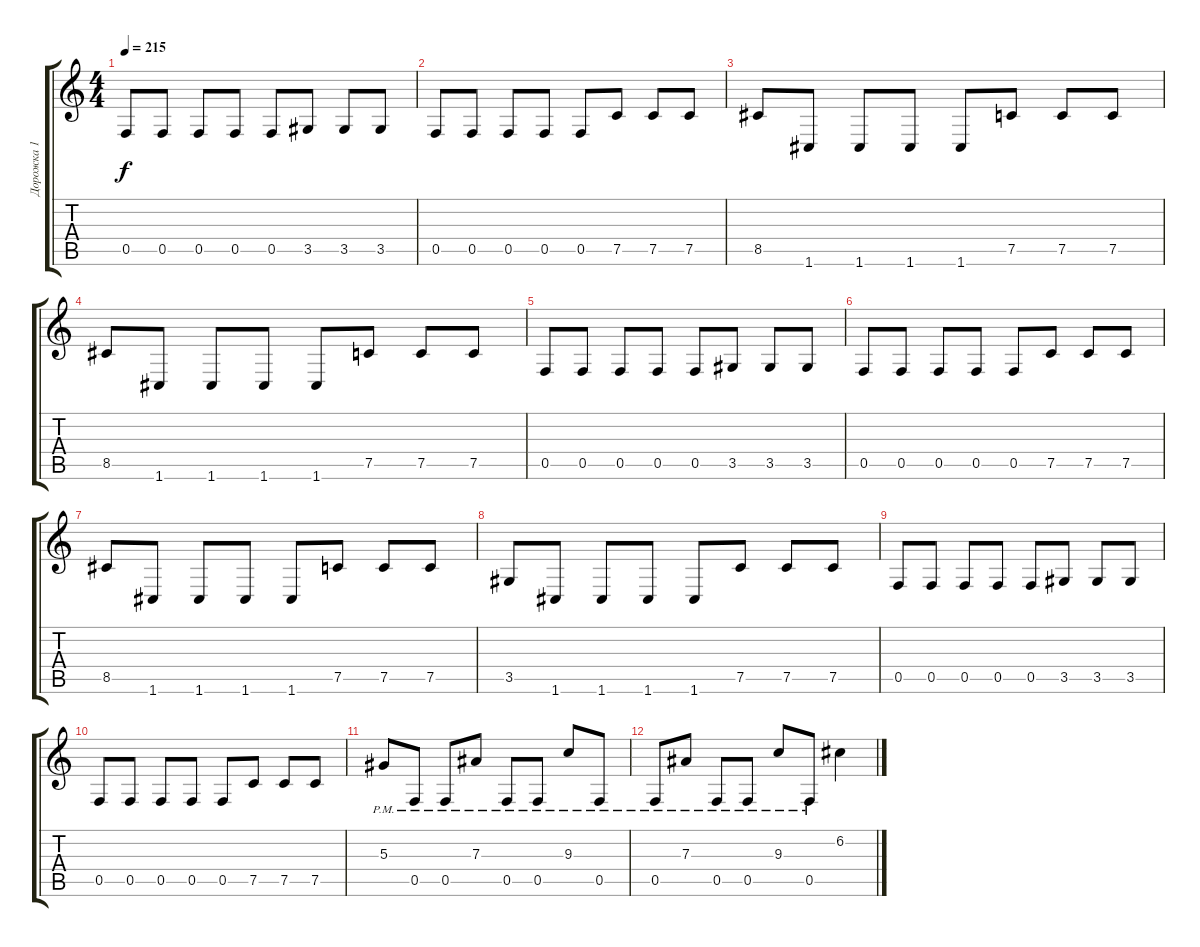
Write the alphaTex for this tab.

\track ("Дорожка 1" "Дорожка 1") {instrument distortionguitar}
\staff {score tabs}
\tuning (C4 G3 Eb3 Bb2 F2 C2) {hide}
\ts (4 4)
\tempo 215
\clef g2
\ks c
0.5.8{dy f} 0.5.8 0.5.8 0.5.8 0.5.8 3.5.8 3.5.8 3.5.8 |
0.5.8 0.5.8 0.5.8 0.5.8 0.5.8 7.5.8 7.5.8 7.5.8 |
8.5.8 1.6.8 1.6.8 1.6.8 1.6.8 7.5.8 7.5.8 7.5.8 |
8.5.8 1.6.8 1.6.8 1.6.8 1.6.8 7.5.8 7.5.8 7.5.8 |
0.5.8 0.5.8 0.5.8 0.5.8 0.5.8 3.5.8 3.5.8 3.5.8 |
0.5.8 0.5.8 0.5.8 0.5.8 0.5.8 7.5.8 7.5.8 7.5.8 |
8.5.8 1.6.8 1.6.8 1.6.8 1.6.8 7.5.8 7.5.8 7.5.8 |
3.5.8 1.6.8 1.6.8 1.6.8 1.6.8 7.5.8 7.5.8 7.5.8 |
0.5.8 0.5.8 0.5.8 0.5.8 0.5.8 3.5.8 3.5.8 3.5.8 |
0.5.8 0.5.8 0.5.8 0.5.8 0.5.8 7.5.8 7.5.8 7.5.8 |
5.3{pm}.8 0.5{pm}.8 0.5{pm}.8 7.3{pm}.8 0.5{pm}.8 0.5{pm}.8 9.3{pm}.8 0.5{pm}.8 |
0.5{pm}.8 7.3{pm}.8 0.5{pm}.8 0.5{pm}.8 9.3{pm}.8 0.5{pm}.8 6.2.4
